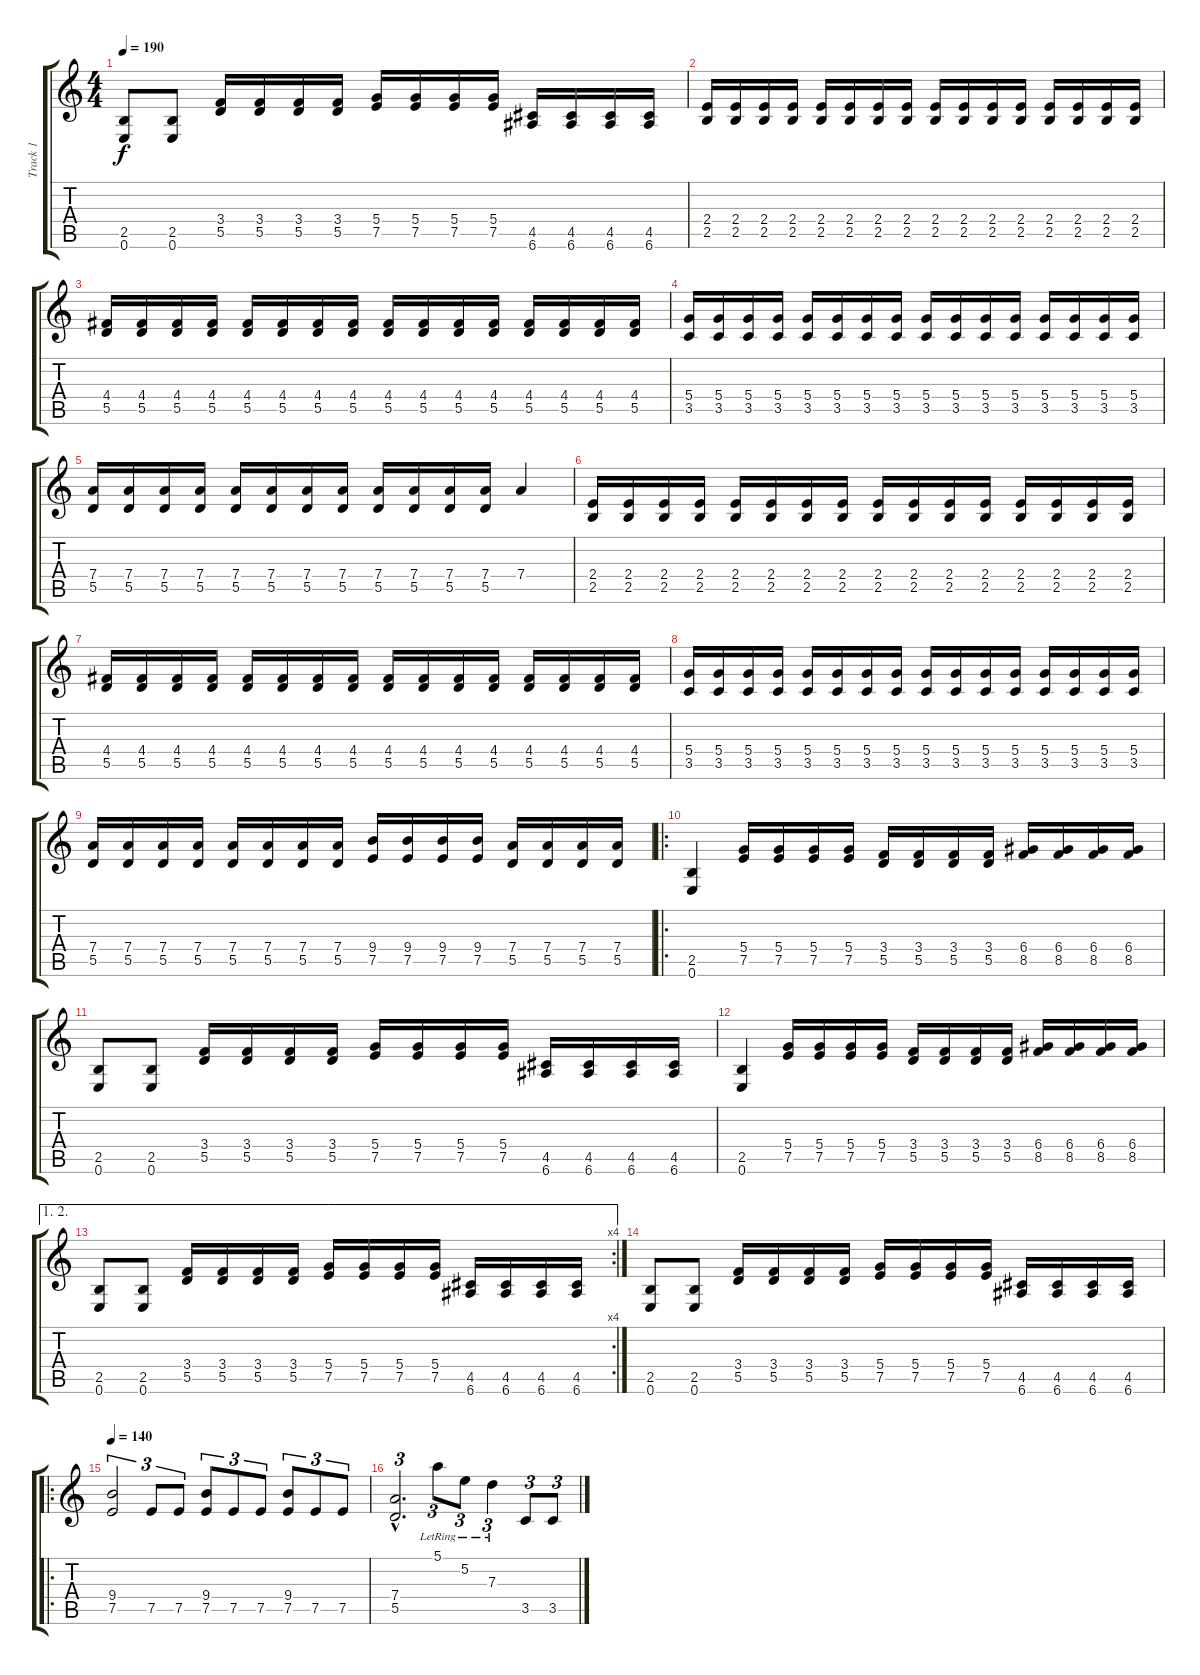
\track ("Track 1" "Track 1") {instrument distortionguitar}
\staff {score tabs}
\tuning (E4 B3 G3 D3 A2 E2) {hide}
\ts (4 4)
\tempo 190
\clef g2
\ks c
(2.5 0.6).8{dy f} (2.5 0.6).8 (3.4 5.5).16 (3.4 5.5).16 (3.4 5.5).16 (3.4 5.5).16 (5.4 7.5).16 (5.4 7.5).16 (5.4 7.5).16 (5.4 7.5).16 (4.5 6.6).16 (4.5 6.6).16 (4.5 6.6).16 (4.5 6.6).16 |
(2.4 2.5).16 (2.4 2.5).16 (2.4 2.5).16 (2.4 2.5).16 (2.4 2.5).16 (2.4 2.5).16 (2.4 2.5).16 (2.4 2.5).16 (2.4 2.5).16 (2.4 2.5).16 (2.4 2.5).16 (2.4 2.5).16 (2.4 2.5).16 (2.4 2.5).16 (2.4 2.5).16 (2.4 2.5).16 |
(4.4 5.5).16 (4.4 5.5).16 (4.4 5.5).16 (4.4 5.5).16 (4.4 5.5).16 (4.4 5.5).16 (4.4 5.5).16 (4.4 5.5).16 (4.4 5.5).16 (4.4 5.5).16 (4.4 5.5).16 (4.4 5.5).16 (4.4 5.5).16 (4.4 5.5).16 (4.4 5.5).16 (4.4 5.5).16 |
(5.4 3.5).16 (5.4 3.5).16 (5.4 3.5).16 (5.4 3.5).16 (5.4 3.5).16 (5.4 3.5).16 (5.4 3.5).16 (5.4 3.5).16 (5.4 3.5).16 (5.4 3.5).16 (5.4 3.5).16 (5.4 3.5).16 (5.4 3.5).16 (5.4 3.5).16 (5.4 3.5).16 (5.4 3.5).16 |
(7.4 5.5).16 (7.4 5.5).16 (7.4 5.5).16 (7.4 5.5).16 (7.4 5.5).16 (7.4 5.5).16 (7.4 5.5).16 (7.4 5.5).16 (7.4 5.5).16 (7.4 5.5).16 (7.4 5.5).16 (7.4 5.5).16 7.4.4 |
(2.4 2.5).16 (2.4 2.5).16 (2.4 2.5).16 (2.4 2.5).16 (2.4 2.5).16 (2.4 2.5).16 (2.4 2.5).16 (2.4 2.5).16 (2.4 2.5).16 (2.4 2.5).16 (2.4 2.5).16 (2.4 2.5).16 (2.4 2.5).16 (2.4 2.5).16 (2.4 2.5).16 (2.4 2.5).16 |
(4.4 5.5).16 (4.4 5.5).16 (4.4 5.5).16 (4.4 5.5).16 (4.4 5.5).16 (4.4 5.5).16 (4.4 5.5).16 (4.4 5.5).16 (4.4 5.5).16 (4.4 5.5).16 (4.4 5.5).16 (4.4 5.5).16 (4.4 5.5).16 (4.4 5.5).16 (4.4 5.5).16 (4.4 5.5).16 |
(5.4 3.5).16 (5.4 3.5).16 (5.4 3.5).16 (5.4 3.5).16 (5.4 3.5).16 (5.4 3.5).16 (5.4 3.5).16 (5.4 3.5).16 (5.4 3.5).16 (5.4 3.5).16 (5.4 3.5).16 (5.4 3.5).16 (5.4 3.5).16 (5.4 3.5).16 (5.4 3.5).16 (5.4 3.5).16 |
(7.4 5.5).16 (7.4 5.5).16 (7.4 5.5).16 (7.4 5.5).16 (7.4 5.5).16 (7.4 5.5).16 (7.4 5.5).16 (7.4 5.5).16 (9.4 7.5).16 (9.4 7.5).16 (9.4 7.5).16 (9.4 7.5).16 (7.4 5.5).16 (7.4 5.5).16 (7.4 5.5).16 (7.4 5.5).16 |
\ro
(2.5 0.6).4 (5.4 7.5).16 (5.4 7.5).16 (5.4 7.5).16 (5.4 7.5).16 (3.4 5.5).16 (3.4 5.5).16 (3.4 5.5).16 (3.4 5.5).16 (6.4 8.5).16 (6.4 8.5).16 (6.4 8.5).16 (6.4 8.5).16 |
(2.5 0.6).8 (2.5 0.6).8 (3.4 5.5).16 (3.4 5.5).16 (3.4 5.5).16 (3.4 5.5).16 (5.4 7.5).16 (5.4 7.5).16 (5.4 7.5).16 (5.4 7.5).16 (4.5 6.6).16 (4.5 6.6).16 (4.5 6.6).16 (4.5 6.6).16 |
(2.5 0.6).4 (5.4 7.5).16 (5.4 7.5).16 (5.4 7.5).16 (5.4 7.5).16 (3.4 5.5).16 (3.4 5.5).16 (3.4 5.5).16 (3.4 5.5).16 (6.4 8.5).16 (6.4 8.5).16 (6.4 8.5).16 (6.4 8.5).16 |
\ae (1 2)
\rc 4
(2.5 0.6).8 (2.5 0.6).8 (3.4 5.5).16 (3.4 5.5).16 (3.4 5.5).16 (3.4 5.5).16 (5.4 7.5).16 (5.4 7.5).16 (5.4 7.5).16 (5.4 7.5).16 (4.5 6.6).16 (4.5 6.6).16 (4.5 6.6).16 (4.5 6.6).16 |
(2.5 0.6).8 (2.5 0.6).8 (3.4 5.5).16 (3.4 5.5).16 (3.4 5.5).16 (3.4 5.5).16 (5.4 7.5).16 (5.4 7.5).16 (5.4 7.5).16 (5.4 7.5).16 (4.5 6.6).16 (4.5 6.6).16 (4.5 6.6).16 (4.5 6.6).16 |
\ro
\tempo 140
(9.4 7.5).2{tu (3 2)} 7.5.8{tu (3 2)} 7.5.8{tu (3 2)} (9.4 7.5).8{tu (3 2)} 7.5.8{tu (3 2)} 7.5.8{tu (3 2)} (9.4 7.5).8{tu (3 2)} 7.5.8{tu (3 2)} 7.5.8{tu (3 2)} |
(7.4{hac} 5.5{hac}).2{d tu (3 2)} 5.1{lr}.8{tu (3 2)} 5.2{lr}.8{tu (3 2)} 7.3{lr}.4{tu (3 2)} 3.5.8{tu (3 2)} 3.5.8{tu (3 2)}
